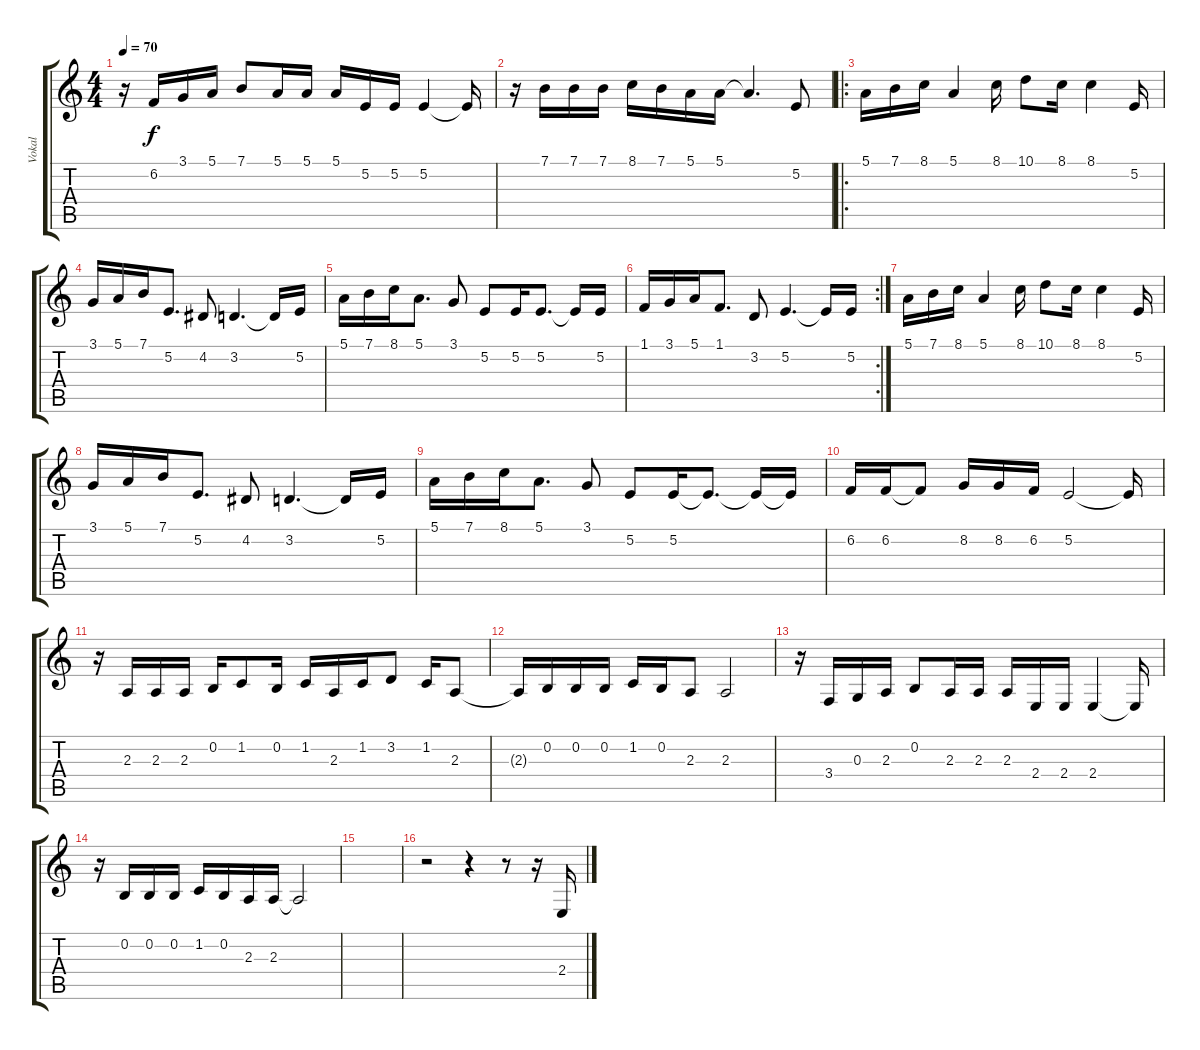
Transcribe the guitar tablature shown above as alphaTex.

\track ("Vokal" "Vokal") {instrument synthbrass1}
\staff {score tabs}
\tuning (E4 B3 G3 D3 A2 E2) {hide}
\ts (4 4)
\tempo 70
\clef g2
\ks aminor
r.16{dy f} 6.2.16 3.1.16 5.1.16 7.1.8 5.1.16 5.1.16 5.1.16 5.2.16 5.2.16 5.2.4 5.2{t}.16 |
r.16 7.1.16 7.1.16 7.1.16 8.1.16 7.1.16 5.1.16 5.1.16 5.1{t}.4{d} 5.2.8 |
\ro
5.1.16 7.1.16 8.1.16 5.1.4 8.1.16 10.1.8 8.1.16 8.1.4 5.2.16 |
3.1.16 5.1.16 7.1.16 5.2.8{d} 4.2.8 3.2.4{d} 3.2{t}.16 5.2.16 |
5.1.16 7.1.16 8.1.16 5.1.8{d} 3.1.8 5.2.8 5.2.16 5.2.8{d} 5.2{t}.16 5.2.16 |
\rc 2
1.1.16 3.1.16 5.1.16 1.1.8{d} 3.2.8 5.2.4{d} 5.2{t}.16 5.2.16 |
5.1.16 7.1.16 8.1.16 5.1.4 8.1.16 10.1.8 8.1.16 8.1.4 5.2.16 |
3.1.16 5.1.16 7.1.16 5.2.8{d} 4.2.8 3.2.4{d} 3.2{t}.16 5.2.16 |
5.1.16 7.1.16 8.1.16 5.1.8{d} 3.1.8 5.2.8 5.2.16 5.2{t}.8{d} 5.2{t}.16 5.2{t}.16 |
6.2.16 6.2.16 6.2{t}.8 8.2.16 8.2.16 6.2.16 5.2.2 5.2{t}.16 |
r.16 2.3.16 2.3.16 2.3.16 0.2.16 1.2.8 0.2.16 1.2.16 2.3.16 1.2.16 3.2.8 1.2.16 2.3.8 |
2.3{t}.16 0.2.16 0.2.16 0.2.16 1.2.16 0.2.16 2.3.8 2.3.2 |
r.16 3.4.16 0.3.16 2.3.16 0.2.8 2.3.16 2.3.16 2.3.16 2.4.16 2.4.16 2.4.4 2.4{t}.16 |
r.16 0.2.16 0.2.16 0.2.16 1.2.16 0.2.16 2.3.16 2.3.16 2.3{t}.2 |
|
r.2 r.4 r.8 r.16 2.4.16
